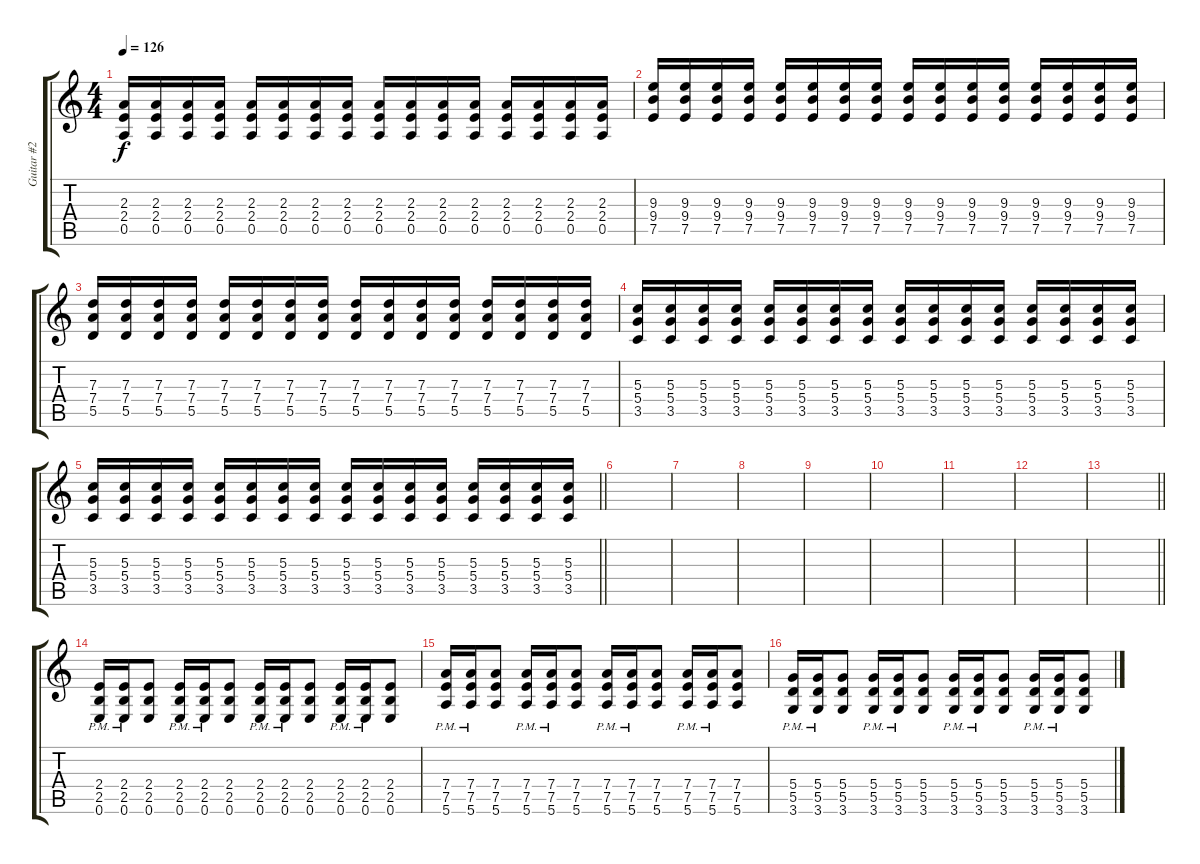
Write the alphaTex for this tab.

\track ("Guitar #2" "Guitar #2") {instrument overdrivenguitar}
\staff {score tabs}
\tuning (E4 B3 G3 D3 A2 E2) {hide}
\ts (4 4)
\tempo 126
\clef g2
\ks c
(2.3 2.4 0.5).16{dy f} (2.3 2.4 0.5).16 (2.3 2.4 0.5).16 (2.3 2.4 0.5).16 (2.3 2.4 0.5).16 (2.3 2.4 0.5).16 (2.3 2.4 0.5).16 (2.3 2.4 0.5).16 (2.3 2.4 0.5).16 (2.3 2.4 0.5).16 (2.3 2.4 0.5).16 (2.3 2.4 0.5).16 (2.3 2.4 0.5).16 (2.3 2.4 0.5).16 (2.3 2.4 0.5).16 (2.3 2.4 0.5).16 |
(9.3 9.4 7.5).16 (9.3 9.4 7.5).16 (9.3 9.4 7.5).16 (9.3 9.4 7.5).16 (9.3 9.4 7.5).16 (9.3 9.4 7.5).16 (9.3 9.4 7.5).16 (9.3 9.4 7.5).16 (9.3 9.4 7.5).16 (9.3 9.4 7.5).16 (9.3 9.4 7.5).16 (9.3 9.4 7.5).16 (9.3 9.4 7.5).16 (9.3 9.4 7.5).16 (9.3 9.4 7.5).16 (9.3 9.4 7.5).16 |
(7.3 7.4 5.5).16 (7.3 7.4 5.5).16 (7.3 7.4 5.5).16 (7.3 7.4 5.5).16 (7.3 7.4 5.5).16 (7.3 7.4 5.5).16 (7.3 7.4 5.5).16 (7.3 7.4 5.5).16 (7.3 7.4 5.5).16 (7.3 7.4 5.5).16 (7.3 7.4 5.5).16 (7.3 7.4 5.5).16 (7.3 7.4 5.5).16 (7.3 7.4 5.5).16 (7.3 7.4 5.5).16 (7.3 7.4 5.5).16 |
(5.3 5.4 3.5).16 (5.3 5.4 3.5).16 (5.3 5.4 3.5).16 (5.3 5.4 3.5).16 (5.3 5.4 3.5).16 (5.3 5.4 3.5).16 (5.3 5.4 3.5).16 (5.3 5.4 3.5).16 (5.3 5.4 3.5).16 (5.3 5.4 3.5).16 (5.3 5.4 3.5).16 (5.3 5.4 3.5).16 (5.3 5.4 3.5).16 (5.3 5.4 3.5).16 (5.3 5.4 3.5).16 (5.3 5.4 3.5).16 |
\barLineRight lightlight
(5.3 5.4 3.5).16 (5.3 5.4 3.5).16 (5.3 5.4 3.5).16 (5.3 5.4 3.5).16 (5.3 5.4 3.5).16 (5.3 5.4 3.5).16 (5.3 5.4 3.5).16 (5.3 5.4 3.5).16 (5.3 5.4 3.5).16 (5.3 5.4 3.5).16 (5.3 5.4 3.5).16 (5.3 5.4 3.5).16 (5.3 5.4 3.5).16 (5.3 5.4 3.5).16 (5.3 5.4 3.5).16 (5.3 5.4 3.5).16 |
|
|
|
|
|
|
|
\barLineRight lightlight
|
\section ("" "")
(2.4{pm} 2.5{pm} 0.6{pm}).16 (2.4{pm} 2.5{pm} 0.6{pm}).16 (2.4 2.5 0.6).8 (2.4{pm} 2.5{pm} 0.6{pm}).16 (2.4{pm} 2.5{pm} 0.6{pm}).16 (2.4 2.5 0.6).8 (2.4{pm} 2.5{pm} 0.6{pm}).16 (2.4{pm} 2.5{pm} 0.6{pm}).16 (2.4 2.5 0.6).8 (2.4{pm} 2.5{pm} 0.6{pm}).16 (2.4{pm} 2.5{pm} 0.6{pm}).16 (2.4 2.5 0.6).8 |
(7.4{pm} 7.5{pm} 5.6{pm}).16 (7.4{pm} 7.5{pm} 5.6{pm}).16 (7.4 7.5 5.6).8 (7.4{pm} 7.5{pm} 5.6{pm}).16 (7.4{pm} 7.5{pm} 5.6{pm}).16 (7.4 7.5 5.6).8 (7.4{pm} 7.5{pm} 5.6{pm}).16 (7.4{pm} 7.5{pm} 5.6{pm}).16 (7.4 7.5 5.6).8 (7.4{pm} 7.5{pm} 5.6{pm}).16 (7.4{pm} 7.5{pm} 5.6{pm}).16 (7.4 7.5 5.6).8 |
(5.4{pm} 5.5{pm} 3.6{pm}).16 (5.4{pm} 5.5{pm} 3.6{pm}).16 (5.4 5.5 3.6).8 (5.4{pm} 5.5{pm} 3.6{pm}).16 (5.4{pm} 5.5{pm} 3.6{pm}).16 (5.4 5.5 3.6).8 (5.4{pm} 5.5{pm} 3.6{pm}).16 (5.4{pm} 5.5{pm} 3.6{pm}).16 (5.4 5.5 3.6).8 (5.4{pm} 5.5{pm} 3.6{pm}).16 (5.4{pm} 5.5{pm} 3.6{pm}).16 (5.4 5.5 3.6).8
